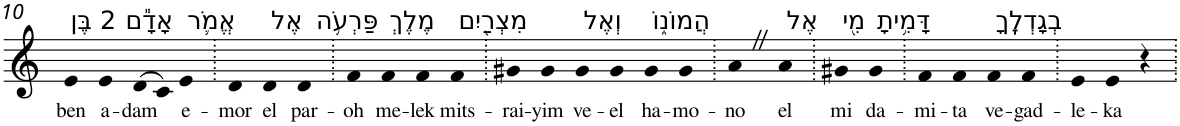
**kern	**text
*part1	*part1
*staff1	*staff1
*I"Piano	*
*I'Pno	*
!!LO:PB:g=z
*clefG2	*
*k[]	*
=10	=10
!LO:TX:a:t=2 בֶּן	!
!	!LO:LY:b
4e	ben
!LO:TX:a:t=אָדָ֕ם	!
!	!LO:LY:b
4e	a-
!	!LO:LY:b
(>8d	-dam
8c)	.
!LO:TX:a:t=אֱמֹ֛ר	!
!	!LO:LY:b
4e	e-
=11.	=11.
!	!LO:LY:b
4d	-mor
!LO:TX:a:t=אֶל	!
!	!LO:LY:b
4d	el
!LO:TX:a:t=פַּרְעֹ֥ה	!
!	!LO:LY:b
4d	par-
=12.	=12.
!	!LO:LY:b
4f	-oh
!LO:TX:a:t=מֶלֶךְ	!
!	!LO:LY:b
4f	me-
!	!LO:LY:b
4f	-lek
!LO:TX:a:t=מִצְרַ֖יִם	!
!	!LO:LY:b
4f	mits-
=13.	=13.
!	!LO:LY:b
4g#X	-rai-
!	!LO:LY:b
4g#	-yim
!LO:TX:a:t=וְאֶל	!
!	!LO:LY:b
4g#	ve-
!	!LO:LY:b
4g#	-el
!LO:TX:a:t=הֲמוֹנ֑וֹ	!
!	!LO:LY:b
4g#	ha-
!	!LO:LY:b
4g#	-mo-
=14.	=14.
!	!LO:LY:b
4aZ	-no
!LO:TX:a:t=אֶל	!
!	!LO:LY:b
4a	el
=15.	=15.
!LO:TX:a:t=מִ֖י	!
!	!LO:LY:b
4g#X	mi
!LO:TX:a:t=דָּמִ֥יתָ	!
!	!LO:LY:b
4g#	da-
=16.	=16.
!	!LO:LY:b
4f	-mi-
!	!LO:LY:b
4f	-ta
!LO:TX:a:t=בְגָדְלֶֽךָ	!
!	!LO:LY:b
4f	ve-
!	!LO:LY:b
4f	-gad-
=17.	=17.
!	!LO:LY:b
4e	-le-
!	!LO:LY:b
4e	-ka
4r	.
=.	=.
*-	*-
